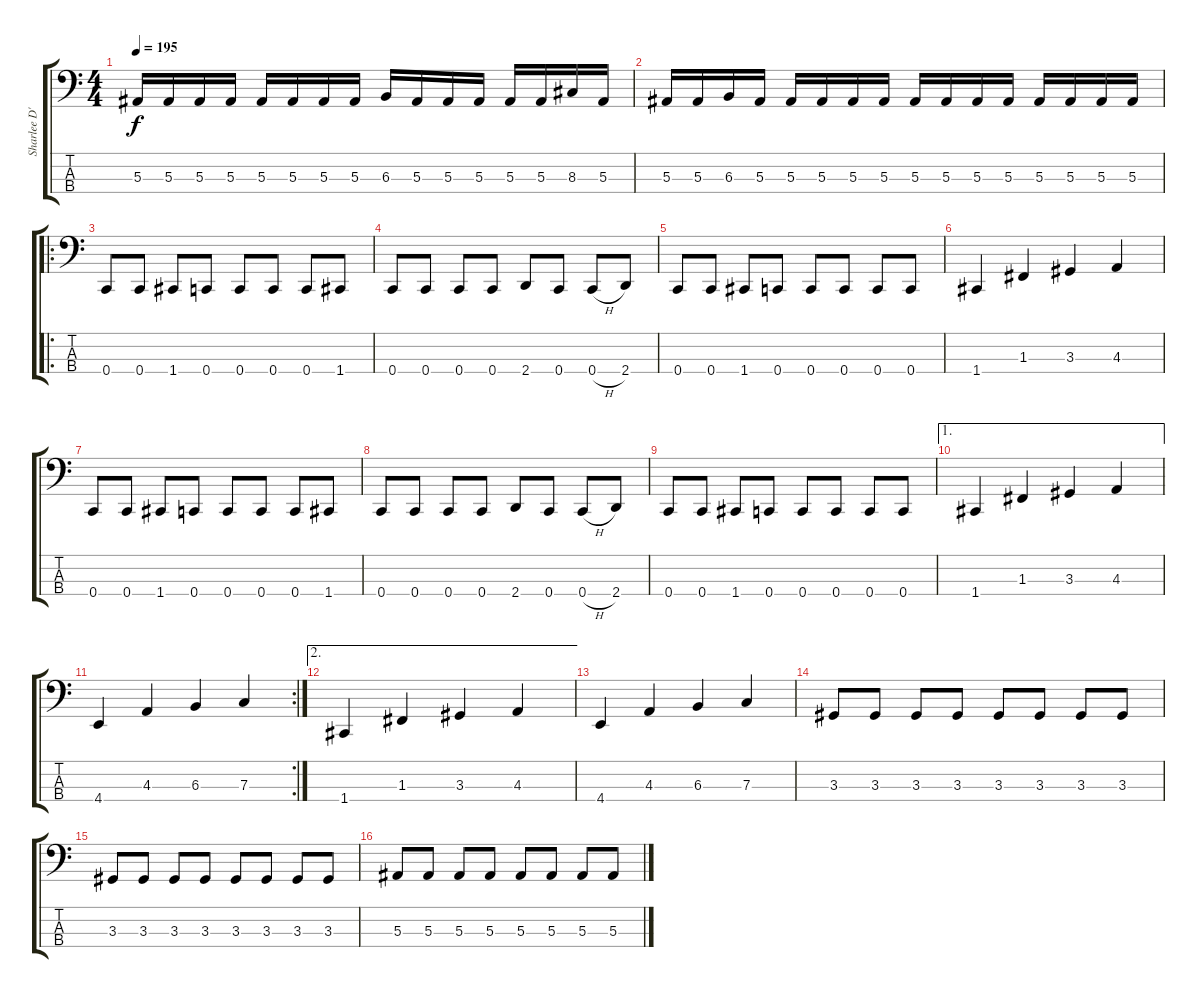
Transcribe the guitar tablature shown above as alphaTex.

\track ("Sharlee D'Angelo" "Sharlee D'") {instrument electricbassfinger}
\staff {score tabs}
\tuning (Eb2 Bb1 F1 C1) {hide}
\ts (4 4)
\tempo 195
\clef f4
\ks c
5.3.16{dy f} 5.3.16 5.3.16 5.3.16 5.3.16 5.3.16 5.3.16 5.3.16 6.3.16 5.3.16 5.3.16 5.3.16 5.3.16 5.3.16 8.3.16 5.3.16 |
5.3.16 5.3.16 6.3.16 5.3.16 5.3.16 5.3.16 5.3.16 5.3.16 5.3.16 5.3.16 5.3.16 5.3.16 5.3.16 5.3.16 5.3.16 5.3.16 |
\ro
0.4.8 0.4.8 1.4.8 0.4.8 0.4.8 0.4.8 0.4.8 1.4.8 |
0.4.8 0.4.8 0.4.8 0.4.8 2.4.8 0.4.8 0.4{h}.8 2.4.8 |
0.4.8 0.4.8 1.4.8 0.4.8 0.4.8 0.4.8 0.4.8 0.4.8 |
1.4.4 1.3.4 3.3.4 4.3.4 |
0.4.8 0.4.8 1.4.8 0.4.8 0.4.8 0.4.8 0.4.8 1.4.8 |
0.4.8 0.4.8 0.4.8 0.4.8 2.4.8 0.4.8 0.4{h}.8 2.4.8 |
0.4.8 0.4.8 1.4.8 0.4.8 0.4.8 0.4.8 0.4.8 0.4.8 |
\ae 1
1.4.4 1.3.4 3.3.4 4.3.4 |
\rc 2
4.4.4 4.3.4 6.3.4 7.3.4 |
\ae 2
1.4.4 1.3.4 3.3.4 4.3.4 |
4.4.4 4.3.4 6.3.4 7.3.4 |
3.3.8 3.3.8 3.3.8 3.3.8 3.3.8 3.3.8 3.3.8 3.3.8 |
3.3.8 3.3.8 3.3.8 3.3.8 3.3.8 3.3.8 3.3.8 3.3.8 |
5.3.8 5.3.8 5.3.8 5.3.8 5.3.8 5.3.8 5.3.8 5.3.8
